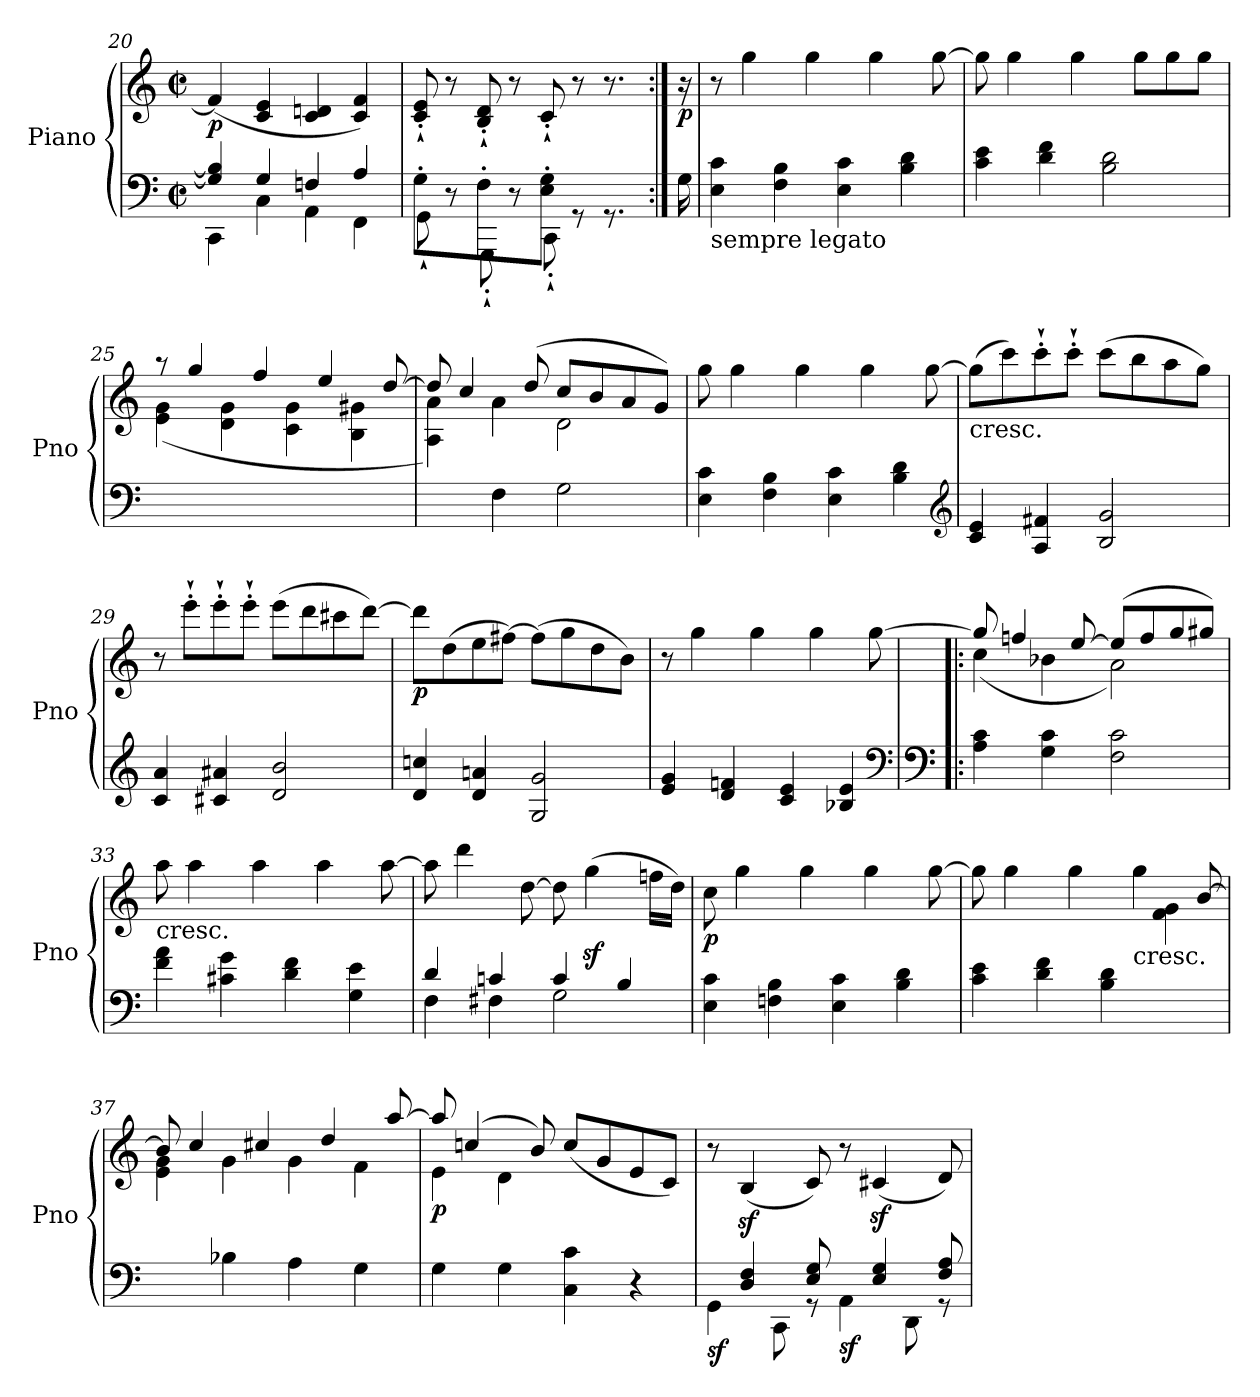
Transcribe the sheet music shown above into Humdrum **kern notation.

**kern	**kern	**dynam
*part1	*part1	*part1
*staff2	*staff1	*staff1/2
*I"Piano	*	*
*I'Pno	*	*
*clefF4	*clefG2	*
*k[]	*k[]	*
*C:	*C:	*
*M2/2	*M2/2	*
*met(c|)	*met(c|)	*
=20	=20	=20
*^	*	*
!	!	!	!LO:DY:b
4G/] 4B/]	4CC\	(4f/]	p
4G/	4C\	4c/ 4e/	.
4Fn/	4AA\	4c/ 4dn/	.
4A/	4FF\	4c/ 4f/)	.
=21	=21	=21	=21
8G'\L	8GG`'\	8c/`' 8e/`'	.
8ryy	8r	8r	.
8F'\	8GGG`'\	8B/`' 8d/`'	.
8ryy	8r	8r	.
8E'\ 8G'\J	8CC`'\	8c`'/	.
4ryy	8rGG	8r	.
.	8.rGG	8.r	.
16ryy	.	.	.
*v	*v	*	*
=22:|!	=22:|!	=22:|!
!	!	!LO:DY:b
16G\	16r	p
=23	=23	=23
!LO:TX:b:t=sempre legato	!	!
4E\ 4c\	8r	.
.	4gg\	.
4F\ 4B\	.	.
.	4gg\	.
4E\ 4c\	.	.
.	4gg\	.
4B\ 4d\	.	.
.	[8gg\	.
=24	=24	=24
4c\ 4e\	8gg\]	.
.	4gg\	.
4d\ 4f\	.	.
.	4gg\	.
2B\ 2d\	.	.
.	8gg\L	.
.	8gg\	.
.	8gg\J	.
=25	=25	=25
*	*^	*
1ryy	8raa	(4e\ 4g\	.
.	4gg/	.	.
.	.	4d\ 4g\	.
.	4ff/	.	.
.	.	4c\ 4g\	.
.	4ee/	.	.
.	.	4B\ 4g#X\	.
.	[8dd/	.	.
!!LO:LB:g=z
=26	=26	=26	=26
*	*	*^	*
4ryy	8dd/]	4ryy	4A\ 4a\)	.
.	4cc/	.	.	.
4F\	.	4a\	2.ryy	.
.	(8dd/	.	.	.
2G\	8cc/L	2d\	.	.
.	8b/	.	.	.
.	8a/	.	.	.
.	8g/J)	.	.	.
*	*v	*v	*v	*
=27	=27	=27
4E\ 4c\	8gg\	.
.	4gg\	.
4F\ 4B\	.	.
.	4gg\	.
4E\ 4c\	.	.
.	4gg\	.
4B\ 4d\	.	.
.	[8gg\	.
*clefG2	*	*
=28	=28	=28
!	!LO:TX:b:t=cresc.	!
4c/ 4e/	(8gg\L]	.
.	8ccc\)	.
4A/ 4f#X/	8ccc`'\	.
.	8ccc`'\J	.
2B/ 2g/	(8ccc\L	.
.	8bb\	.
.	8aa\	.
.	8gg\J)	.
=29	=29	=29
4c/ 4a/	8r	.
.	8eee`'\L	.
4c#X/ 4a#X/	8eee`'\	.
.	8eee`'\J	.
2d/ 2b/	(8eee\L	.
.	8ddd\	.
.	8ccc#X\	.
.	[8ddd\J)	.
=30	=30	=30
!	!	!LO:DY:b
4d/ 4ccn/	8ddd\L]	p
.	(8dd\	.
4d/ 4an/	8ee\	.
.	[8ff#X\J)	.
2G/ 2g/	(8ff#\L]	.
.	8gg\	.
.	8dd\	.
.	8b\J)	.
=31	=31	=31
4e/ 4g/	8r	.
.	4gg\	.
4d/ 4fn/	.	.
.	4gg\	.
4c/ 4e/	.	.
.	4gg\	.
4B-X/ 4e/	.	.
.	[8gg\	.
*clefF4	*	*
!!LO:PB:g=z
=32!|:	=32!|:	=32!|:
*clefF4	*	*
*	*^	*
4A\ 4c\	8gg/]	(4cc\	.
.	4ffn/	.	.
4G\ 4c\	.	4b-X\	.
.	[8ee/	.	.
2F\ 2c\	(8ee/L]	2a\)	.
.	8ff/	.	.
.	8gg/	.	.
.	8gg#X/J)	.	.
*	*v	*v	*
=33	=33	=33
!	!LO:TX:b:t=cresc.	!
4f\ 4a\	8aa\	.
.	4aa\	.
4c#X\ 4g\	.	.
.	4aa\	.
4d\ 4f\	.	.
.	4aa\	.
4G\ 4e\	.	.
.	[8aa\	.
=34	=34	=34
*^	*	*
4d/	4F\	8aa\]	.
.	.	4ddd\	.
4cn/	4F#X\	.	.
.	.	[8dd\	.
4c/	2G\	8dd\]	.
.	.	(4ggz<\	.
4B/	.	.	.
.	.	16ffn\LL	.
.	.	16dd\JJ)	.
*v	*v	*	*
=35	=35	=35
!	!	!LO:DY:b
4E\ 4c\	8cc\	p
.	4gg\	.
4Fn\ 4B\	.	.
.	4gg\	.
4E\ 4c\	.	.
.	4gg\	.
4B\ 4d\	.	.
.	[8gg\	.
=36	=36	=36
*	*^	*
4c\ 4e\	8gg\]	2.ryy	.
.	4gg\	.	.
4d\ 4f\	.	.	.
.	4gg\	.	.
4B\ 4d\	.	.	.
!	!LO:TX:b:t=cresc.	!	!
.	4gg\	.	.
4ryy	.	(4f\ 4g\	.
.	[8b/	.	.
=37	=37	=37	=37
4ryy	8b/]	4e\ 4g\	.
.	4cc/	.	.
4B-X\	.	4g\	.
.	4cc#X/	.	.
4A\	.	4g\	.
.	4dd/	.	.
4G\)	.	4f\	.
.	[8aa/	.	.
!!LO:LB:g=z	!!
=38	=38	=38	=38
*^	*	*	*
!	!	!	!	!LO:DY:b
2ryy	4G\	8aa/]	4e\	p
.	.	(4ccn/	.	.
.	4G\	.	4d\	.
.	.	8b/)	.	.
4C\ 4c\	2ryy	(8cc/L	2ryy	.
.	.	8g/	.	.
4r	.	8e/	.	.
.	.	8c/J)	.	.
*	*	*v	*v	*
=39	=39	=39	=39
!	!	!	!LO:DY:b=2
8ryy	4GG\	8r	sf
4D/ 4F/	.	(4Bz>/	.
.	8CC\	.	.
8E/ 8G/	8rGG	8c/)	.
!	!	!	!LO:DY:b=2
8ryy	4AA\	8r	sf
4E/ 4G/	.	(4c#Xz>/	.
.	8DD\	.	.
8F/ 8A/	8rGG	8d/)	.
*v	*v	*	*
=	=	=
*-	*-	*-
